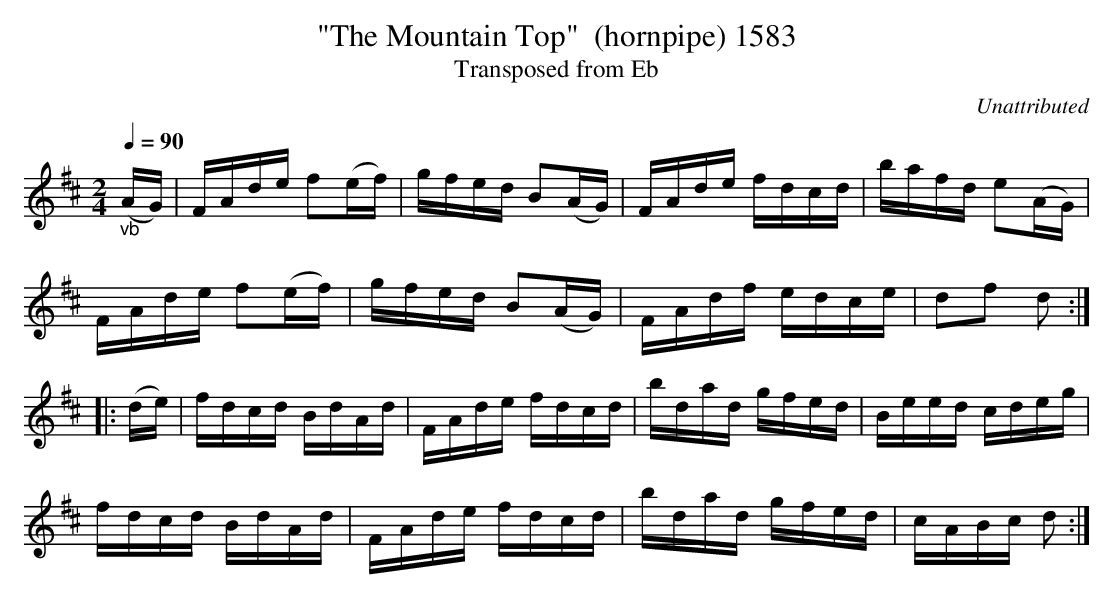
X:1
T:"The Mountain Top"  (hornpipe) 1583
C:Unattributed
BRENNAN July 2003 (HTTP://WWW.SOSYOURMOM.COM)
T:Transposed from Eb
Q:1/4=90
M:2/4
L:1/16
K:D
"_vb"(AG)|FAde f2(ef)|gfed B2(AG)|FAde fdcd|bafd e2(AG)|
FAde f2(ef)|gfed B2(AG)|FAdf edce|d2f2 d2:|
|:(de)|fdcd BdAd|FAde fdcd|bdad gfed|Beed cdeg|
fdcd BdAd|FAde fdcd|bdad gfed|cABc d2:|
